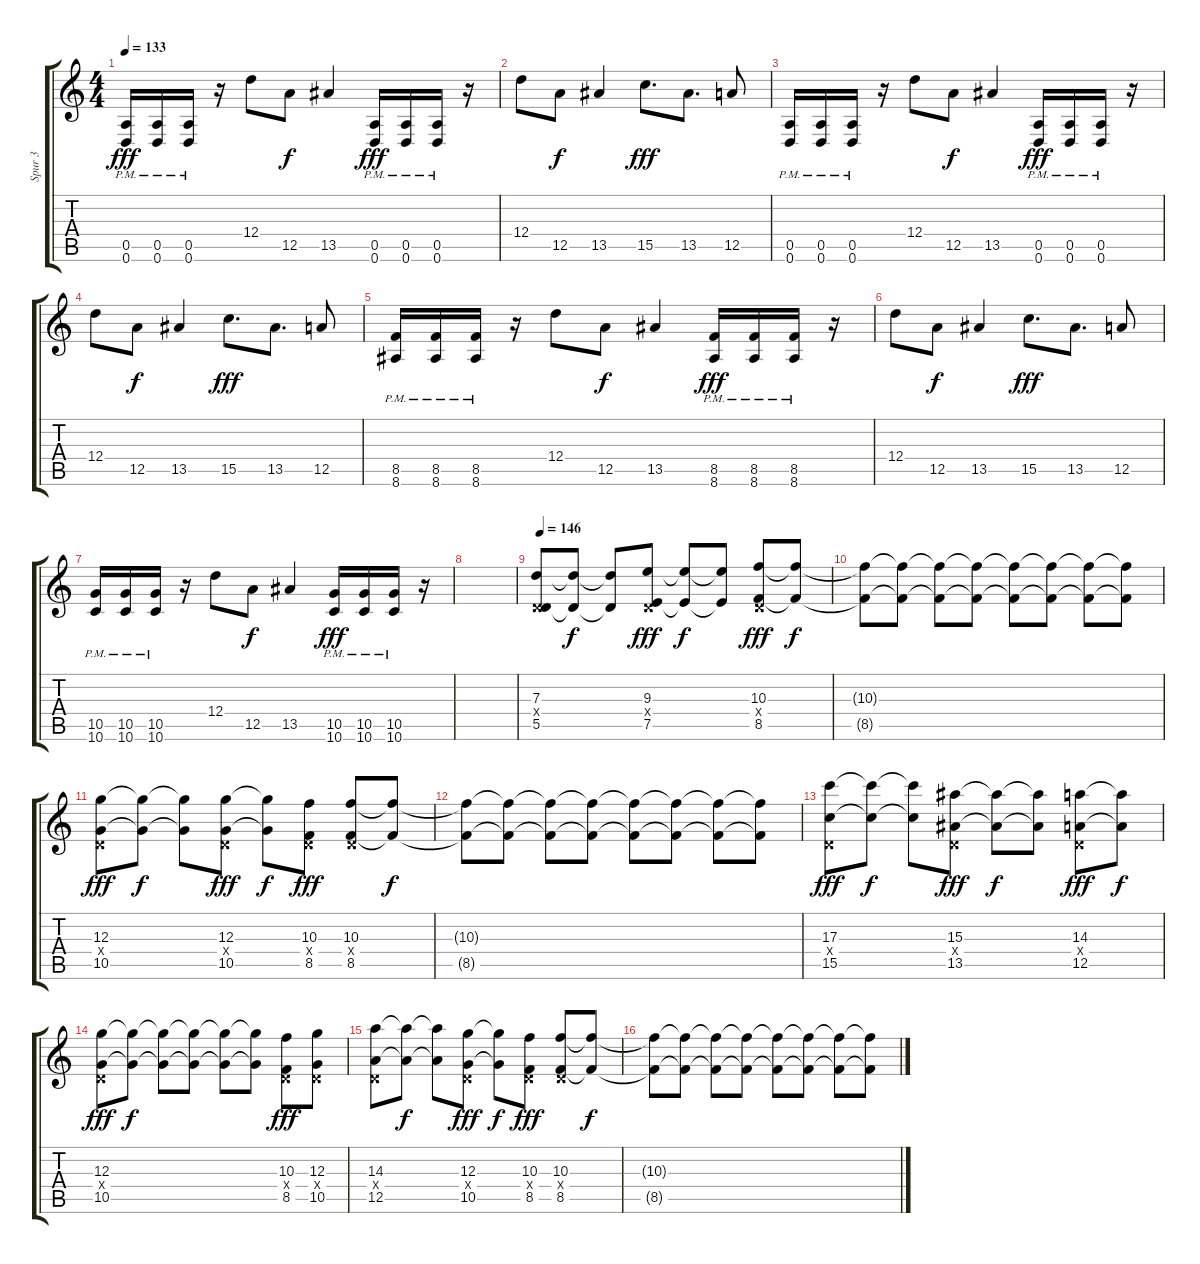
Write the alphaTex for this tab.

\track ("Spur 3" "Spur 3") {instrument distortionguitar}
\staff {score tabs}
\tuning (E4 B3 G3 D3 A2 D2) {hide}
\ts (4 4)
\tempo 133
\clef g2
\ks c
(0.5{pm} 0.6{pm}).16{dy fff} (0.5{pm} 0.6{pm}).16 (0.5{pm} 0.6{pm}).16 r.16 12.4.8 12.5.8{dy f} 13.5.4 (0.5{pm} 0.6{pm}).16{dy fff} (0.5{pm} 0.6{pm}).16 (0.5{pm} 0.6{pm}).16 r.16 |
12.4.8 12.5.8{dy f} 13.5.4 15.5.8{d dy fff} 13.5.8{d} 12.5.8 |
(0.5{pm} 0.6{pm}).16 (0.5{pm} 0.6{pm}).16 (0.5{pm} 0.6{pm}).16 r.16 12.4.8 12.5.8{dy f} 13.5.4 (0.5{pm} 0.6{pm}).16{dy fff} (0.5{pm} 0.6{pm}).16 (0.5{pm} 0.6{pm}).16 r.16 |
12.4.8 12.5.8{dy f} 13.5.4 15.5.8{d dy fff} 13.5.8{d} 12.5.8 |
(8.5{pm} 8.6{pm}).16 (8.5{pm} 8.6{pm}).16 (8.5{pm} 8.6{pm}).16 r.16 12.4.8 12.5.8{dy f} 13.5.4 (8.5{pm} 8.6{pm}).16{dy fff} (8.5{pm} 8.6{pm}).16 (8.5{pm} 8.6{pm}).16 r.16 |
12.4.8 12.5.8{dy f} 13.5.4 15.5.8{d dy fff} 13.5.8{d} 12.5.8 |
(10.5{pm} 10.6{pm}).16 (10.5{pm} 10.6{pm}).16 (10.5{pm} 10.6{pm}).16 r.16 12.4.8 12.5.8{dy f} 13.5.4 (10.5{pm} 10.6{pm}).16{dy fff} (10.5{pm} 10.6{pm}).16 (10.5{pm} 10.6{pm}).16 r.16 |
|
\tempo 146
(7.3 0.4{x} 5.5).8 (7.3{t} 5.5{t}).8{dy f} (7.3{t} 5.5{t}).8 (9.3 0.4{x} 7.5).8{dy fff} (9.3{t} 7.5{t}).8{dy f} (9.3{t} 7.5{t}).8 (10.3 0.4{x} 8.5).8{dy fff} (10.3{t} 8.5{t}).8{dy f} |
(10.3{t} 8.5{t}).8 (10.3{t} 8.5{t}).8 (10.3{t} 8.5{t}).8 (10.3{t} 8.5{t}).8 (10.3{t} 8.5{t}).8 (10.3{t} 8.5{t}).8 (10.3{t} 8.5{t}).8 (10.3{t} 8.5{t}).8 |
(12.3 0.4{x} 10.5).8{dy fff} (12.3{t} 10.5{t}).8{dy f} (12.3{t} 10.5{t}).8 (12.3 0.4{x} 10.5).8{dy fff} (12.3{t} 10.5{t}).8{dy f} (10.3 0.4{x} 8.5).8{dy fff} (10.3 0.4{x} 8.5).8 (10.3{t} 8.5{t}).8{dy f} |
(10.3{t} 8.5{t}).8 (10.3{t} 8.5{t}).8 (10.3{t} 8.5{t}).8 (10.3{t} 8.5{t}).8 (10.3{t} 8.5{t}).8 (10.3{t} 8.5{t}).8 (10.3{t} 8.5{t}).8 (10.3{t} 8.5{t}).8 |
(17.3 0.4{x} 15.5).8{dy fff} (17.3{t} 15.5{t}).8{dy f} (17.3{t} 15.5{t}).8 (15.3 0.4{x} 13.5).8{dy fff} (15.3{t} 13.5{t}).8{dy f} (15.3{t} 13.5{t}).8 (14.3 0.4{x} 12.5).8{dy fff} (14.3{t} 12.5{t}).8{dy f} |
(12.3 0.4{x} 10.5).8{dy fff} (12.3{t} 10.5{t}).8{dy f} (12.3{t} 10.5{t}).8 (12.3{t} 10.5{t}).8 (12.3{t} 10.5{t}).8 (12.3{t} 10.5{t}).8 (10.3 0.4{x} 8.5).8{dy fff} (12.3 0.4{x} 10.5).8 |
(14.3 0.4{x} 12.5).8 (14.3{t} 12.5{t}).8{dy f} (14.3{t} 12.5{t}).8 (12.3 0.4{x} 10.5).8{dy fff} (12.3{t} 10.5{t}).8{dy f} (10.3 0.4{x} 8.5).8{dy fff} (10.3 0.4{x} 8.5).8 (10.3{t} 8.5{t}).8{dy f} |
(10.3{t} 8.5{t}).8 (10.3{t} 8.5{t}).8 (10.3{t} 8.5{t}).8 (10.3{t} 8.5{t}).8 (10.3{t} 8.5{t}).8 (10.3{t} 8.5{t}).8 (10.3{t} 8.5{t}).8 (10.3{t} 8.5{t}).8
